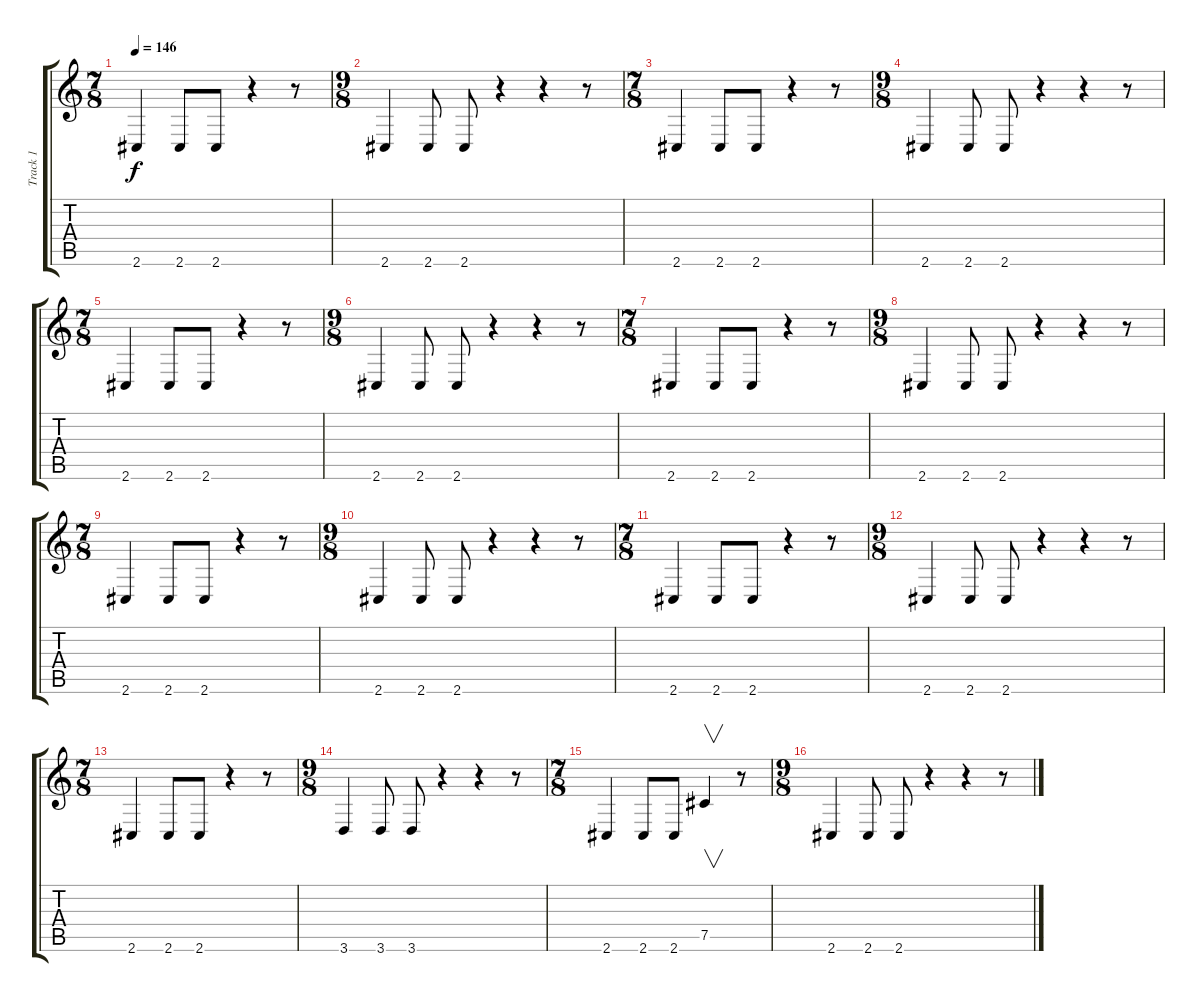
\track ("Track 1" "Track 1") {instrument distortionguitar}
\staff {score tabs}
\tuning (E4 B3 G3 B2 Gb2 B1) {hide}
\ts (7 8)
\tempo 146
\clef g2
\ks c
2.6.4{dy f} 2.6.8 2.6.8 r.4 r.8 |
\ts (9 8)
2.6.4 2.6.8 2.6.8 r.4 r.4 r.8 |
\ts (7 8)
2.6.4 2.6.8 2.6.8 r.4 r.8 |
\ts (9 8)
2.6.4 2.6.8 2.6.8 r.4 r.4 r.8 |
\ts (7 8)
2.6.4 2.6.8 2.6.8 r.4 r.8 |
\ts (9 8)
2.6.4 2.6.8 2.6.8 r.4 r.4 r.8 |
\ts (7 8)
2.6.4 2.6.8 2.6.8 r.4 r.8 |
\ts (9 8)
2.6.4 2.6.8 2.6.8 r.4 r.4 r.8 |
\ts (7 8)
2.6.4 2.6.8 2.6.8 r.4 r.8 |
\ts (9 8)
2.6.4 2.6.8 2.6.8 r.4 r.4 r.8 |
\ts (7 8)
2.6.4 2.6.8 2.6.8 r.4 r.8 |
\ts (9 8)
2.6.4 2.6.8 2.6.8 r.4 r.4 r.8 |
\ts (7 8)
2.6.4 2.6.8 2.6.8 r.4 r.8 |
\ts (9 8)
3.6.4 3.6.8 3.6.8 r.4 r.4 r.8 |
\ts (7 8)
2.6.4 2.6.8 2.6.8 7.5.4{v} r.8 |
\ts (9 8)
2.6.4 2.6.8 2.6.8 r.4 r.4 r.8
